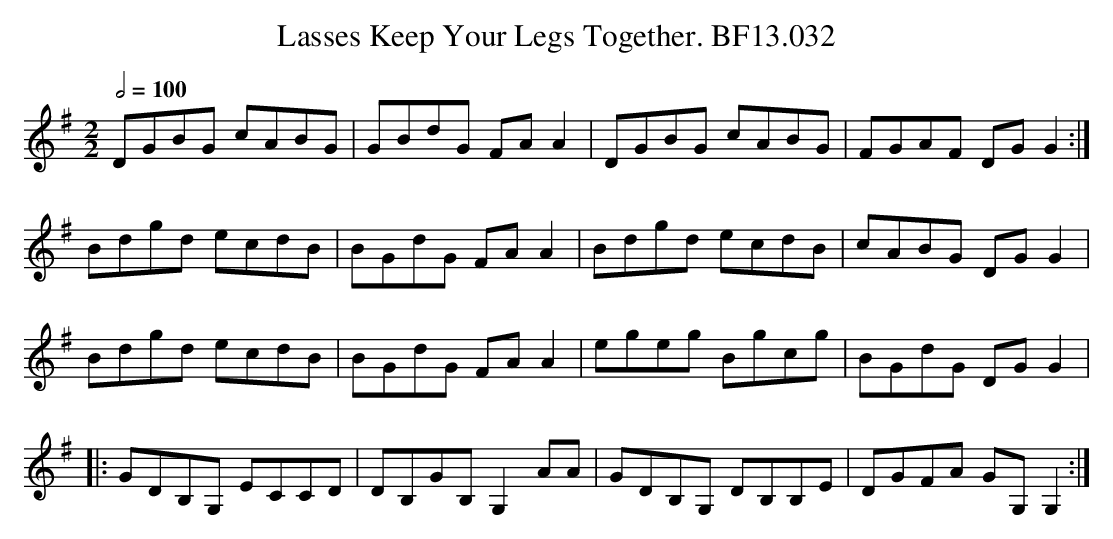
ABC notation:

X:1
T:Lasses Keep Your Legs Together. BF13.032
M:2/2
L:1/8
Q:1/2=100
K:G major
DGBG cABG|GBdG FAA2|DGBG cABG|FGAF DGG2:|
Bdgd ecdB|BGdG FAA2|Bdgd ecdB|cABG DGG2|
Bdgd ecdB|BGdG FAA2|egeg Bgcg|BGdG DGG2|
|:GDB,G, ECCD|DB,GB, G,2AA|GDB,G, DB,B,E|DGFA GG,G,2:|
